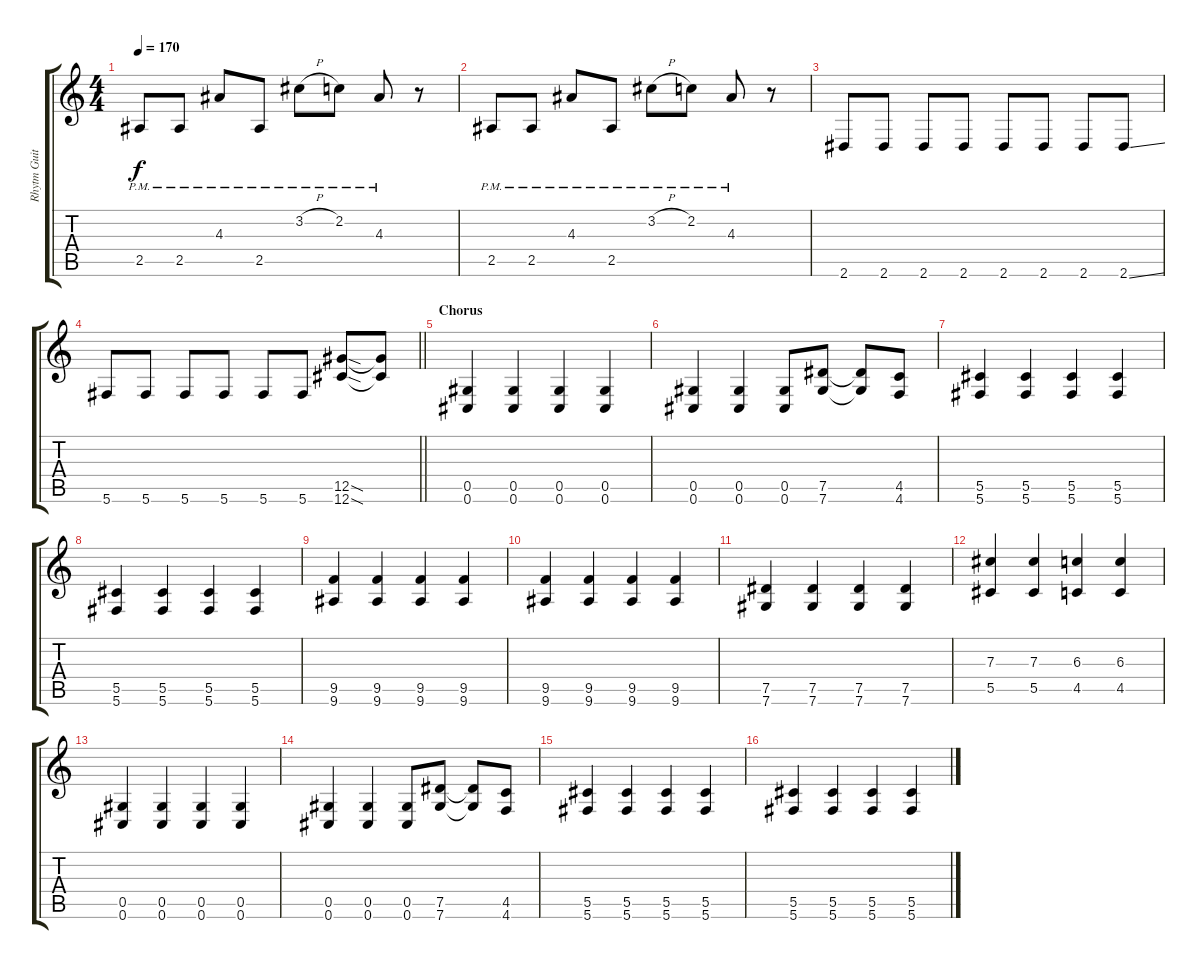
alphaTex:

\track ("Rhytm Guitar [R]" "Rhytm Guit") {instrument distortionguitar}
\staff {score tabs}
\tuning (Eb4 Bb3 Gb3 Db3 Ab2 Db2) {hide}
\ts (4 4)
\tempo 170
\clef g2
\ks c
2.5{pm}.8{dy f} 2.5{pm}.8 4.3{pm}.8 2.5{pm}.8 3.2{h pm}.8 2.2{pm}.8 4.3{pm}.8 r.8 |
2.5{pm}.8 2.5{pm}.8 4.3{pm}.8 2.5{pm}.8 3.2{h pm}.8 2.2{pm}.8 4.3{pm}.8 r.8 |
2.6.8 2.6.8 2.6.8 2.6.8 2.6.8 2.6.8 2.6.8 2.6{ss}.8 |
\barLineRight lightlight
5.6.8 5.6.8 5.6.8 5.6.8 5.6.8 5.6.8 (12.5{sod} 12.6{sod}).8 (12.5{t} 12.6{t}).8 |
\section ("" "Chorus")
(0.5 0.6).4 (0.5 0.6).4 (0.5 0.6).4 (0.5 0.6).4 |
(0.5 0.6).4 (0.5 0.6).4 (0.5 0.6).8 (7.5 7.6).8 (7.5{t} 7.6{t}).8 (4.5 4.6).8 |
(5.5 5.6).4 (5.5 5.6).4 (5.5 5.6).4 (5.5 5.6).4 |
(5.5 5.6).4 (5.5 5.6).4 (5.5 5.6).4 (5.5 5.6).4 |
(9.5 9.6).4 (9.5 9.6).4 (9.5 9.6).4 (9.5 9.6).4 |
(9.5 9.6).4 (9.5 9.6).4 (9.5 9.6).4 (9.5 9.6).4 |
(7.5 7.6).4 (7.5 7.6).4 (7.5 7.6).4 (7.5 7.6).4 |
(7.3 5.5).4 (7.3 5.5).4 (6.3 4.5).4 (6.3 4.5).4 |
(0.5 0.6).4 (0.5 0.6).4 (0.5 0.6).4 (0.5 0.6).4 |
(0.5 0.6).4 (0.5 0.6).4 (0.5 0.6).8 (7.5 7.6).8 (7.5{t} 7.6{t}).8 (4.5 4.6).8 |
(5.5 5.6).4 (5.5 5.6).4 (5.5 5.6).4 (5.5 5.6).4 |
(5.5 5.6).4 (5.5 5.6).4 (5.5 5.6).4 (5.5 5.6).4
